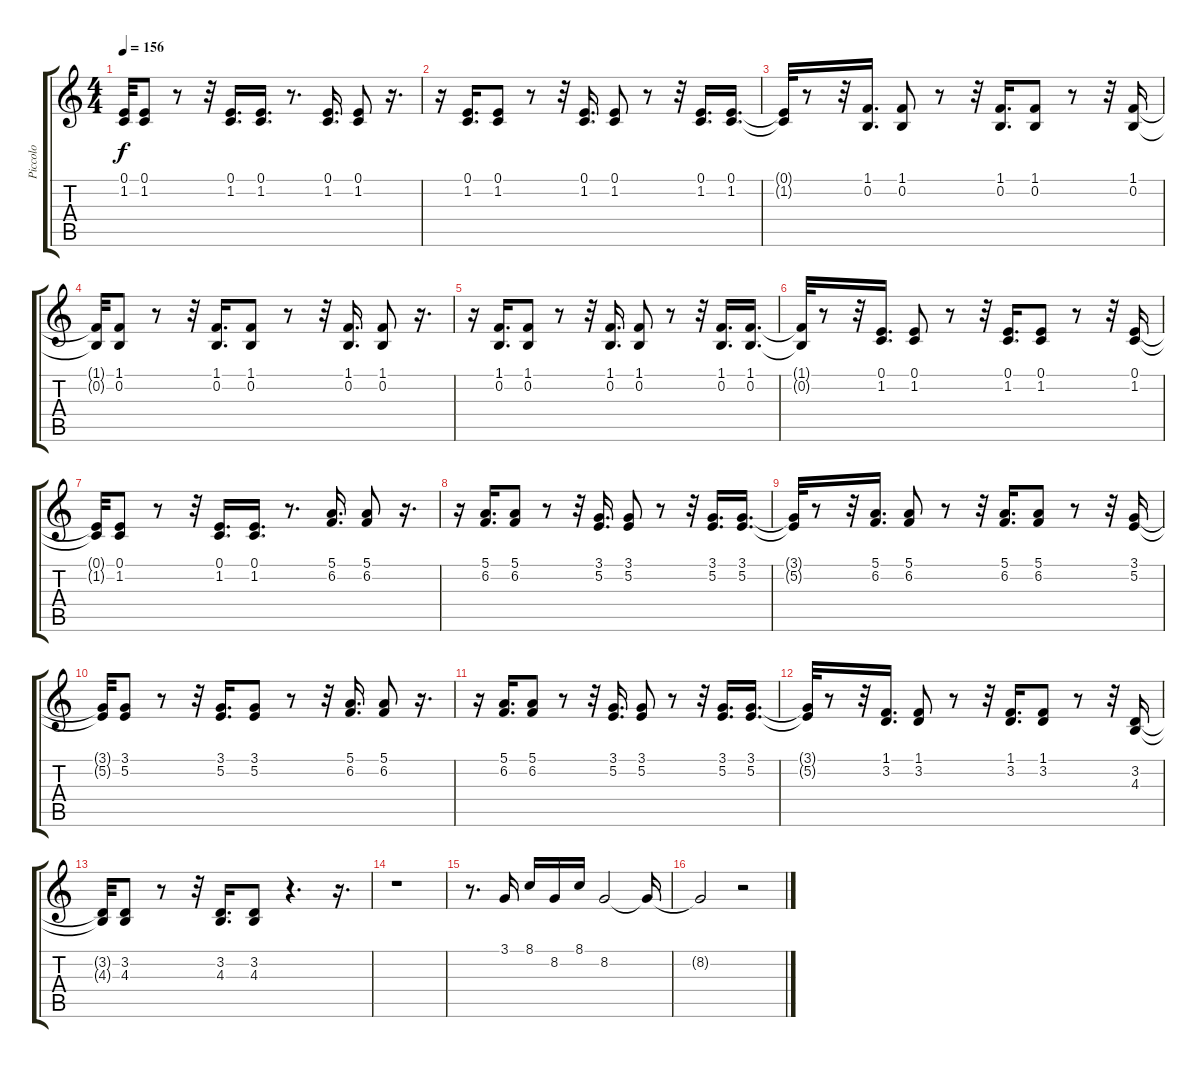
\track ("Piccolo" "Piccolo") {instrument piccolo}
\staff {score tabs}
\tuning (E4 B3 G3 D3 A2 E2) {hide}
\ts (4 4)
\tempo 156
\clef g2
\ks c
(0.1{t} 1.2{t}).32{dy f} (0.1 1.2).8 r.8 r.32 (0.1 1.2).16{d} (0.1 1.2).16{d} r.8{d} (0.1 1.2).16{d} (0.1 1.2).8 r.16{d} |
r.16 (0.1 1.2).16{d} (0.1 1.2).8 r.8 r.32 (0.1 1.2).16{d} (0.1 1.2).8 r.8 r.32 (0.1 1.2).16{d} (0.1 1.2).16{d} |
(0.1{t} 1.2{t}).32 r.8 r.32 (1.1 0.2).16{d} (1.1 0.2).8 r.8 r.32 (1.1 0.2).16{d} (1.1 0.2).8 r.8 r.32 (1.1 0.2).16 |
(1.1{t} 0.2{t}).32 (1.1 0.2).8 r.8 r.32 (1.1 0.2).16{d} (1.1 0.2).8 r.8 r.32 (1.1 0.2).16{d} (1.1 0.2).8 r.16{d} |
r.16 (1.1 0.2).16{d} (1.1 0.2).8 r.8 r.32 (1.1 0.2).16{d} (1.1 0.2).8 r.8 r.32 (1.1 0.2).16{d} (1.1 0.2).16{d} |
(1.1{t} 0.2{t}).32 r.8 r.32 (0.1 1.2).16{d} (0.1 1.2).8 r.8 r.32 (0.1 1.2).16{d} (0.1 1.2).8 r.8 r.32 (0.1 1.2).16 |
(0.1{t} 1.2{t}).32 (0.1 1.2).8 r.8 r.32 (0.1 1.2).16{d} (0.1 1.2).16{d} r.8{d} (5.1 6.2).16{d} (5.1 6.2).8 r.16{d} |
r.16 (5.1 6.2).16{d} (5.1 6.2).8 r.8 r.32 (3.1 5.2).16{d} (3.1 5.2).8 r.8 r.32 (3.1 5.2).16{d} (3.1 5.2).16{d} |
(3.1{t} 5.2{t}).32 r.8 r.32 (5.1 6.2).16{d} (5.1 6.2).8 r.8 r.32 (5.1 6.2).16{d} (5.1 6.2).8 r.8 r.32 (3.1 5.2).16 |
(3.1{t} 5.2{t}).32 (3.1 5.2).8 r.8 r.32 (3.1 5.2).16{d} (3.1 5.2).8 r.8 r.32 (5.1 6.2).16{d} (5.1 6.2).8 r.16{d} |
r.16 (5.1 6.2).16{d} (5.1 6.2).8 r.8 r.32 (3.1 5.2).16{d} (3.1 5.2).8 r.8 r.32 (3.1 5.2).16{d} (3.1 5.2).16{d} |
(3.1{t} 5.2{t}).32 r.8 r.32 (1.1 3.2).16{d} (1.1 3.2).8 r.8 r.32 (1.1 3.2).16{d} (1.1 3.2).8 r.8 r.32 (3.2 4.3).16 |
(3.2{t} 4.3{t}).32 (3.2 4.3).8 r.8 r.32 (3.2 4.3).16{d} (3.2 4.3).8 r.4{d} r.16{d} |
r.1 |
r.8{d} 3.1.16 8.1.16 8.2.16 8.1.16 8.2.2 8.2{t}.16 |
8.2{t}.2 r.2
